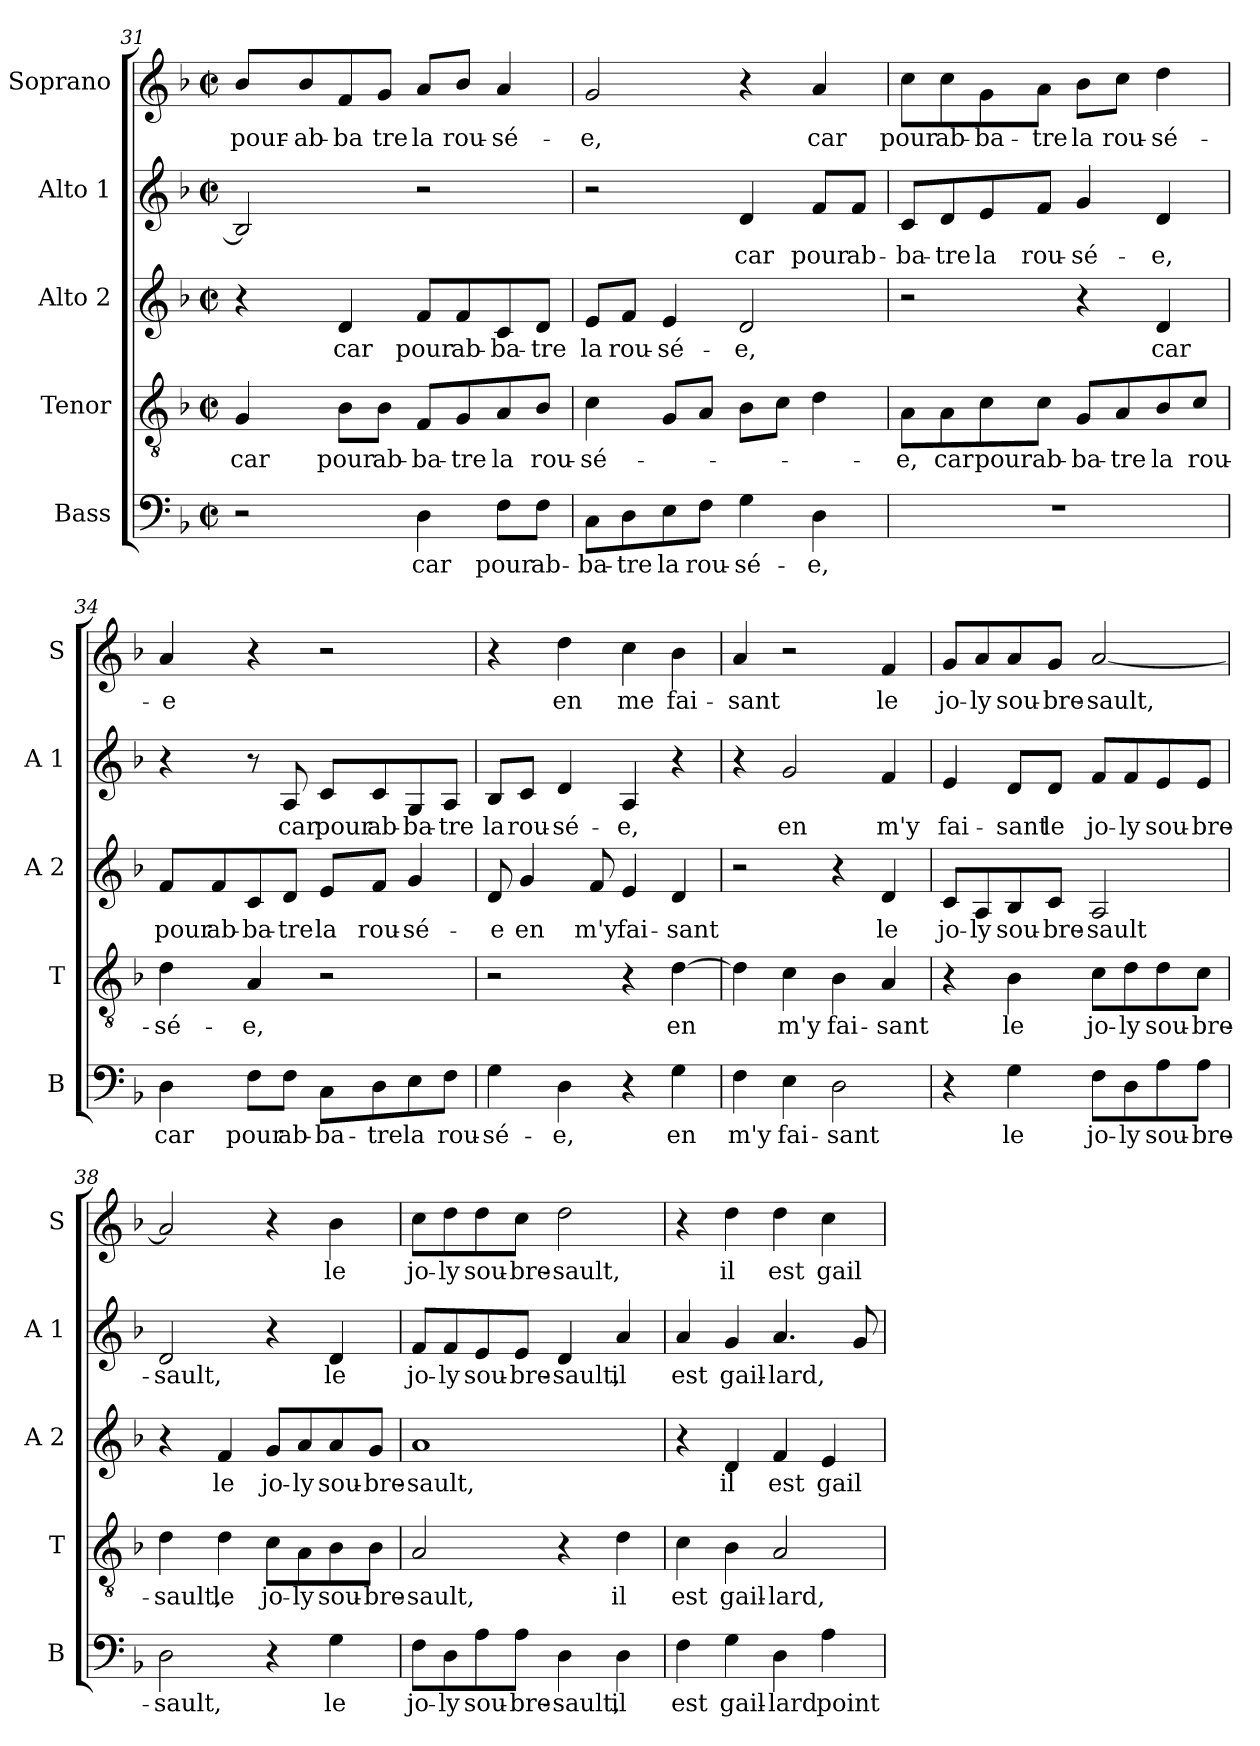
**kern	**text	**kern	**text	**kern	**text	**kern	**text	**kern	**text
*part5	*part5	*part4	*part4	*part3	*part3	*part2	*part2	*part1	*part1
*staff5	*staff5	*staff4	*staff4	*staff3	*staff3	*staff2	*staff2	*staff1	*staff1
*I"Bass	*	*I"Tenor	*	*I"Alto 2	*	*I"Alto 1	*	*I"Soprano	*
*I'B	*	*I'T	*	*I'A 2	*	*I'A 1	*	*I'S	*
!!LO:LB:g=z
*clefF4	*	*clefGv2	*	*clefG2	*	*clefG2	*	*clefG2	*
*k[b-]	*	*k[b-]	*	*k[b-]	*	*k[b-]	*	*k[b-]	*
*F:	*	*F:	*	*F:	*	*F:	*	*F:	*
*M2/2	*	*M2/2	*	*M2/2	*	*M2/2	*	*M2/2	*
*met(c|)	*	*met(c|)	*	*met(c|)	*	*met(c|)	*	*met(c|)	*
=31	=31	=31	=31	=31	=31	=31	=31	=31	=31
2r	.	4G/	car	4r	.	2B-/]	.	8b-/L	pour-
.	.	.	.	.	.	.	.	8b-/	-ab-
.	.	8B-\L	pour	4d/	car	.	.	8f/	-ba
.	.	8B-\J	ab-	.	.	.	.	8g/J	tre
4D\	car	8F/L	-ba-	8f/L	pour	2r	.	8a/L	la
.	.	8G/	-tre	8f/	ab-	.	.	8b-/J	rou-
8F\L	pour	8A/	la	8c/	-ba-	.	.	4a/	-sé-
8F\J	ab-	8B-/J	rou-	8d/J	-tre	.	.	.	.
=32	=32	=32	=32	=32	=32	=32	=32	=32	=32
8C\L	-ba-	4c\	-sé-	8e/L	la	2r	.	2g/	-e,
8D\	-tre	.	.	8f/J	rou-	.	.	.	.
8E\	la	8G/L	.	4e/	-sé-	.	.	.	.
8F\J	rou-	8A/J	.	.	.	.	.	.	.
4G\	-sé-	8B-\L	.	2d/	-e,	4d/	car	4r	.
.	.	8c\J	.	.	.	.	.	.	.
4D\	-e,	4d\	.	.	.	8f/L	pour	4a/	car
.	.	.	.	.	.	8f/J	ab-	.	.
=33	=33	=33	=33	=33	=33	=33	=33	=33	=33
1r	.	8A\L	-e,	2r	.	8c/L	-ba-	8cc\L	pour
.	.	8A\	car	.	.	8d/	-tre	8cc\	ab-
.	.	8c\	pour	.	.	8e/	la	8g\	-ba-
.	.	8c\J	ab-	.	.	8f/J	rou-	8a\J	-tre
.	.	8G/L	-ba-	4r	.	4g/	-sé-	8b-\L	la
.	.	8A/	-tre	.	.	.	.	8cc\J	rou-
.	.	8B-/	la	4d/	car	4d/	-e,	4dd\	-sé-
.	.	8c/J	rou-	.	.	.	.	.	.
!!LO:LB:g=z
=34	=34	=34	=34	=34	=34	=34	=34	=34	=34
4D\	car	4d\	-sé-	8f/L	pour	4r	.	4a/	-e
.	.	.	.	8f/	ab-	.	.	.	.
8F\L	pour	4A/	-e,	8c/	-ba-	8r	.	4r	.
8F\J	ab-	.	.	8d/J	-tre	8A/	car	.	.
8C\L	-ba-	2r	.	8e/L	la	8c/L	pour	2r	.
8D\	-tre	.	.	8f/J	rou-	8c/	ab-	.	.
8E\	la	.	.	4g/	-sé-	8G/	-ba-	.	.
8F\J	rou-	.	.	.	.	8A/J	-tre	.	.
=35	=35	=35	=35	=35	=35	=35	=35	=35	=35
4G\	-sé-	2r	.	8d/	-e	8B-/L	la	4r	.
.	.	.	.	4g/	en	8c/J	rou-	.	.
4D\	-e,	.	.	.	.	4d/	-sé-	4dd\	en
.	.	.	.	8f/	m'y	.	.	.	.
4r	.	4r	.	4e/	fai-	4A/	-e,	4cc\	me
4G\	en	[4d\	en	4d/	-sant	4r	.	4b-\	fai-
=36	=36	=36	=36	=36	=36	=36	=36	=36	=36
4F\	m'y	4d\]	.	2r	.	4r	.	4a/	-sant
4E\	fai-	4c\	m'y	.	.	2g/	en	2r	.
2D\	-sant	4B-\	fai-	4r	.	.	.	.	.
.	.	4A/	-sant	4d/	le	4f/	m'y	4f/	le
=37	=37	=37	=37	=37	=37	=37	=37	=37	=37
4r	.	4r	.	8c/L	jo-	4e/	fai-	8g/L	jo-
.	.	.	.	8A/	-ly	.	.	8a/	-ly
4G\	le	4B-\	le	8B-/	sou-	8d/L	-sant	8a/	sou-
.	.	.	.	8c/J	-bre-	8d/J	le	8g/J	-bre-
8F\L	jo-	8c\L	jo-	2A/	-sault	8f/L	jo-	[2a/	-sault,
8D\	-ly	8d\	-ly	.	.	8f/	-ly	.	.
8A\	sou-	8d\	sou-	.	.	8e/	sou-	.	.
8A\J	-bre-	8c\J	-bre-	.	.	8e/J	-bre-	.	.
!!LO:PB:g=z
=38	=38	=38	=38	=38	=38	=38	=38	=38	=38
2D\	-sault,	4d\	-sault,	4r	.	2d/	-sault,	2a/]	.
.	.	4d\	le	4f/	le	.	.	.	.
4r	.	8c\L	jo-	8g/L	jo-	4r	.	4r	.
.	.	8A\	-ly	8a/	-ly	.	.	.	.
4G\	le	8B-\	sou-	8a/	sou-	4d/	le	4b-\	le
.	.	8B-\J	-bre-	8g/J	-bre-	.	.	.	.
=39	=39	=39	=39	=39	=39	=39	=39	=39	=39
8F\L	jo-	2A/	-sault,	1a	-sault,	8f/L	jo-	8cc\L	jo-
8D\	-ly	.	.	.	.	8f/	-ly	8dd\	-ly
8A\	sou-	.	.	.	.	8e/	sou-	8dd\	sou-
8A\J	-bre-	.	.	.	.	8e/J	-bre-	8cc\J	-bre-
4D\	-sault,	4r	.	.	.	4d/	-sault,	2dd\	-sault,
4D\	il	4d\	il	.	.	4a/	il	.	.
=40	=40	=40	=40	=40	=40	=40	=40	=40	=40
4F\	est	4c\	est	4r	.	4a/	est	4r	.
4G\	gail-	4B-\	gail-	4d/	il	4g/	gail-	4dd\	il
4D\	-lard	2A/	-lard,	4f/	est	4.a/	-lard,	4dd\	est
4A\	point	.	.	4e/	gail-	.	.	4cc\	gail-
.	.	.	.	.	.	8g/	.	.	.
=	=	=	=	=	=	=	=	=	=
*-	*-	*-	*-	*-	*-	*-	*-	*-	*-
